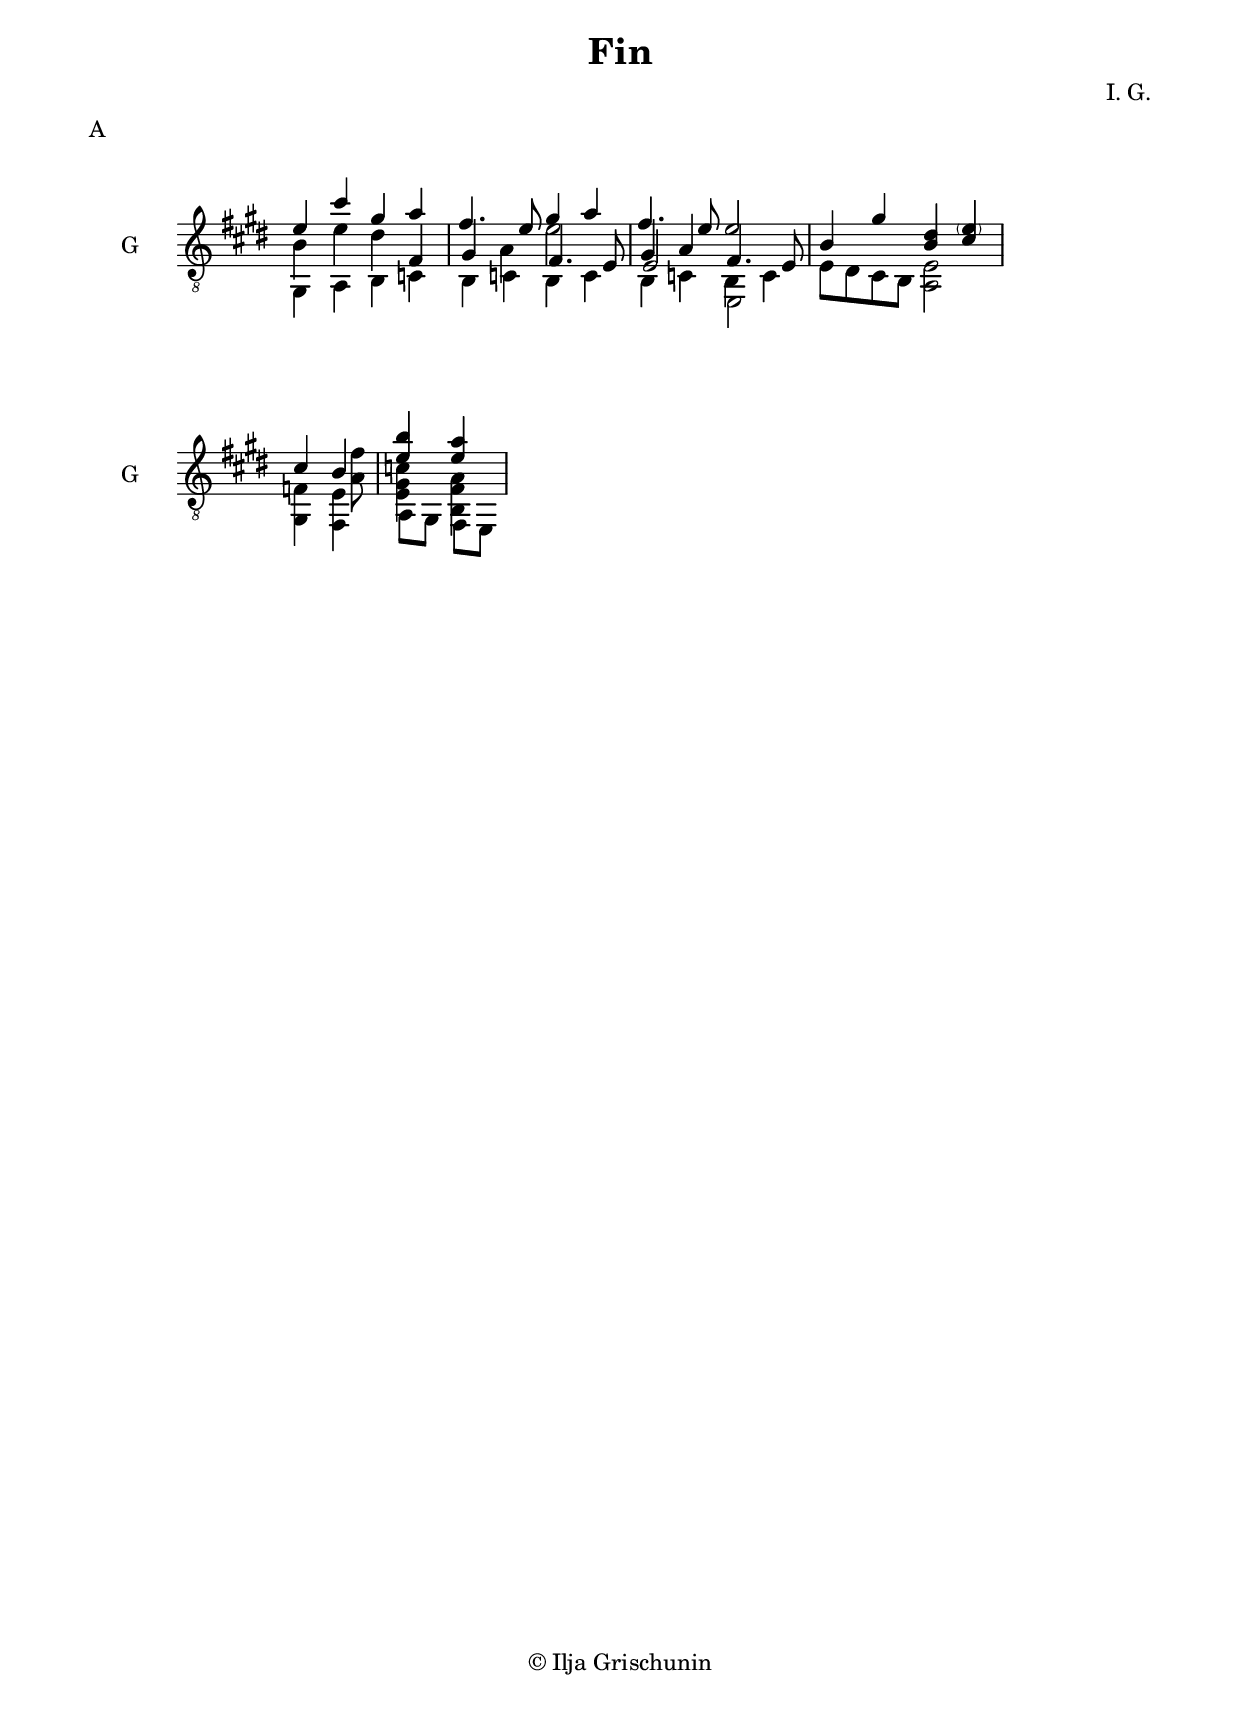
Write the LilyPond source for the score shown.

\version "2.19.15"

\language "deutsch"

\header {
  title = "Fin"
  composer = "I. G."
  meter = "A"
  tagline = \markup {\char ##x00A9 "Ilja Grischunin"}
}

\paper {
  #(set-paper-size "a4")
  top-markup-spacing.basic-distance = 5
  markup-system-spacing.basic-distance = 20
  top-system-spacing.basic-distance = 20
  system-system-spacing.basic-distance = 25
  score-system-spacing.basic-distance = 22
  last-bottom-spacing.basic-distance = 20

  %two-sided = ##t
  %inner-margin = 25
  %outer-margin = 15
  left-margin = 15
  right-margin = 15
}

\layout {
  \context {
    \Voice
    \override Glissando.thickness = #1.5
    \override Glissando.gap = #0.1
  }
  \context {
    \Score
    \remove "Bar_number_engraver"
  }
}
%%%%%%%%%%%%%%%%%%%%%%%%%%%%%%%%%%%%%%
#(define RH rightHandFinger)

xLV = #(define-music-function (parser location further) (number?) #{
  \once \override LaissezVibrerTie.X-extent = #'(0 . 0)
  \once \override LaissezVibrerTie.details.note-head-gap = #(/
                                                             further -2)
  \once \override LaissezVibrerTie.extra-offset = #(cons (/
                                                          further 2) 0)
         #})

stringNumberSpanner =
#(define-music-function (parser location StringNumber) (string?)
   #{
     \override TextSpanner.font-size = #-5
     \override TextSpanner.dash-fraction = #0.3
     \override TextSpanner.dash-period = #1.5
     \override TextSpanner.bound-details.right.arrow = ##t
     \override TextSpanner.arrow-width = #0.2
     \override TextSpanner.arrow-length = #0.7
     \override TextSpanner.bound-details.left.stencil-align-dir-y = #CENTER
     \override TextSpanner.bound-details.left.text = \markup { \circle \number #StringNumber }
   #})

stringNumSpan =
#(define-music-function (parser location StringNumber) (string?)
   #{
     \override TextSpanner.font-size = #-5
     \override TextSpanner.dash-fraction = #0.3
     \override TextSpanner.dash-period = #1.5
     %\override TextSpanner.bound-details.right.arrow = ##t
     %\override TextSpanner.arrow-width = #0.2
     %\override TextSpanner.arrow-length = #0.7
     \override TextSpanner.bound-details.left.stencil-align-dir-y = #CENTER
     \override TextSpanner.bound-details.left.text = \markup { \circle \number #StringNumber }
   #})

%%%%%%%%%%%%%%%%%%%%%%%%%%%%%%%%%%%%%%



%%%%%%%%%%%%%%%%%%%%%%%%%%%%%%%%%%%%%%
\score {
  \new Staff \with {
    instrumentName = "G"
  }
  \relative {
    \clef "treble_8"
    \key e \major
    \time 4/4
    \override Staff.TimeSignature.stencil = ##f
    <<
      {
        e'4 cis' gis a fis4. e8
      }
      \\
      {
        h4 e dis
        \voiceOne
        fis,
        \once\override NoteColumn.force-hshift = #0.2
        gis
        \voiceTwo
        a
      }
      \\
      {
        \voiceTwo
        gis,4 a h c
        \override NoteColumn.force-hshift = #0.2
        h c
      }
    >>
    <<
      {
        gis''4 a
        \once\override NoteColumn.force-hshift = #-0.2
        fis4. e8 e2
      }
      \\
      {
        e2
        \voiceOne
        gis,4 a
        \voiceTwo
        \once\override NoteColumn.force-hshift = #0.2
        e,2
      }
      \\
      {
        fis'4. e8 e2 fis4. e8
      }
      \\
      {
        \voiceTwo
        h4 c h c h c
      }
    >>
    <<
      {
        h'4 gis' <h, dis> <cis \parenthesize e>
      }
      \\
      {
        e,8 dis cis h <a e'>2
      }
    >>
  }
}
\score {
  \new Staff \with {
    instrumentName = "G"
  }
  \relative {
    \clef "treble_8"
    \key e \major
    \time 2/4
    \override Staff.TimeSignature.stencil = ##f
    <<
      {
        cis'4 h
      }
      \\
      {
        s4. <a fis'>8
      }
      \\
      {
        \voiceTwo
        <gis, f'>4 <fis e'>
      }
    >>
    <<
      {
        <e'' h'>4 <e a>
      }
      \\
      {
        <e, gis c>4 <h fis' a>
      }
      \\
      {
        \voiceTwo
        \once\override NoteColumn.force-hshift = #0.2
        a8 gis 
        \once\override NoteColumn.force-hshift = #0.2
        fis e
      }
    >>
  }
}
